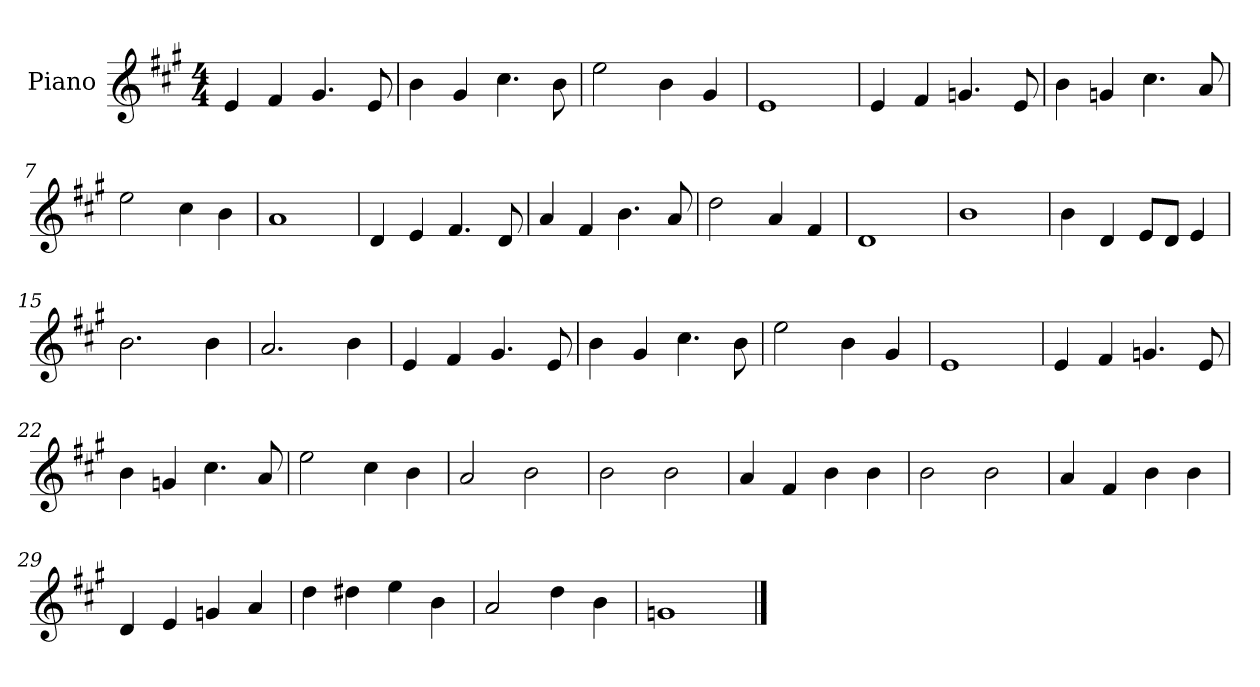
**kern
*part1
*staff1
*I"Piano
*I'Pno
*clefG2
*k[f#c#g#]
*M4/4
=1
4e/
4f#/
4.g#/
8e/
=2
4b\
4g#/
4.cc#\
8b\
=3
2ee\
4b\
4g#/
=4
1e
=5
4e/
4f#/
4.gn/
8e/
=6
4b\
4gn/
4.cc#\
8a/
=7
2ee\
4cc#\
4b\
=8
1a
=9
4d/
4e/
4.f#/
8d/
=10
4a/
4f#/
4.b\
8a/
=11
2dd\
4a/
4f#/
=12
1d
=13
1b
=14
4b\
4d/
8e/L
8d/J
4e/
=15
2.b\
4b\
=16
2.a/
4b\
=17
4e/
4f#/
4.g#/
8e/
=18
4b\
4g#/
4.cc#\
8b\
=19
2ee\
4b\
4g#/
=20
1e
=21
4e/
4f#/
4.gn/
8e/
=22
4b\
4gn/
4.cc#\
8a/
=23
2ee\
4cc#\
4b\
=24
2a/
2b\
=25
2b\
2b\
=26
4a/
4f#/
4b\
4b\
=27
2b\
2b\
=28
4a/
4f#/
4b\
4b\
=29
4d/
4e/
4gn/
4a/
=30
4dd\
4dd#X\
4ee\
4b\
=31
2a/
4dd\
4b\
=32
1gn
==
*-
